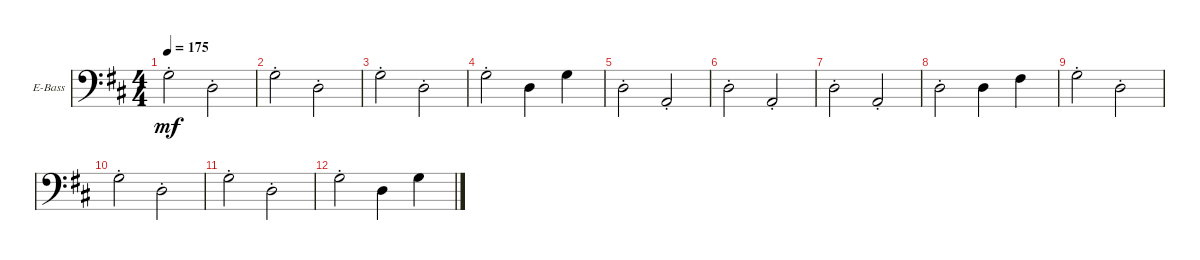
\defaultSystemsLayout 4
\bracketExtendMode groupsimilarinstruments
\firstSystemTrackNameOrientation horizontal
\otherSystemsTrackNameOrientation horizontal
\track ("Electric Bass" "E-Bass") {instrument electricbassfinger}
\staff {score}
\tuning (G2 D2 A1 E1)
\ts (4 4)
\tempo 175
\clef f4
\ks d
0.1{st}.2{dy mf} 0.2{st}.2 |
0.1{st}.2 0.2{st}.2 |
0.1{st}.2 0.2{st}.2 |
0.1{st}.2 0.2.4 0.1.4 |
0.2{st}.2 0.3{st}.2 |
0.2{st}.2 0.3{st}.2 |
0.2{st}.2 0.3{st}.2 |
0.2{st}.2 0.2.4 4.2.4 |
0.1{st}.2 0.2{st}.2 |
0.1{st}.2 0.2{st}.2 |
0.1{st}.2 0.2{st}.2 |
0.1{st}.2 0.2.4 0.1.4
